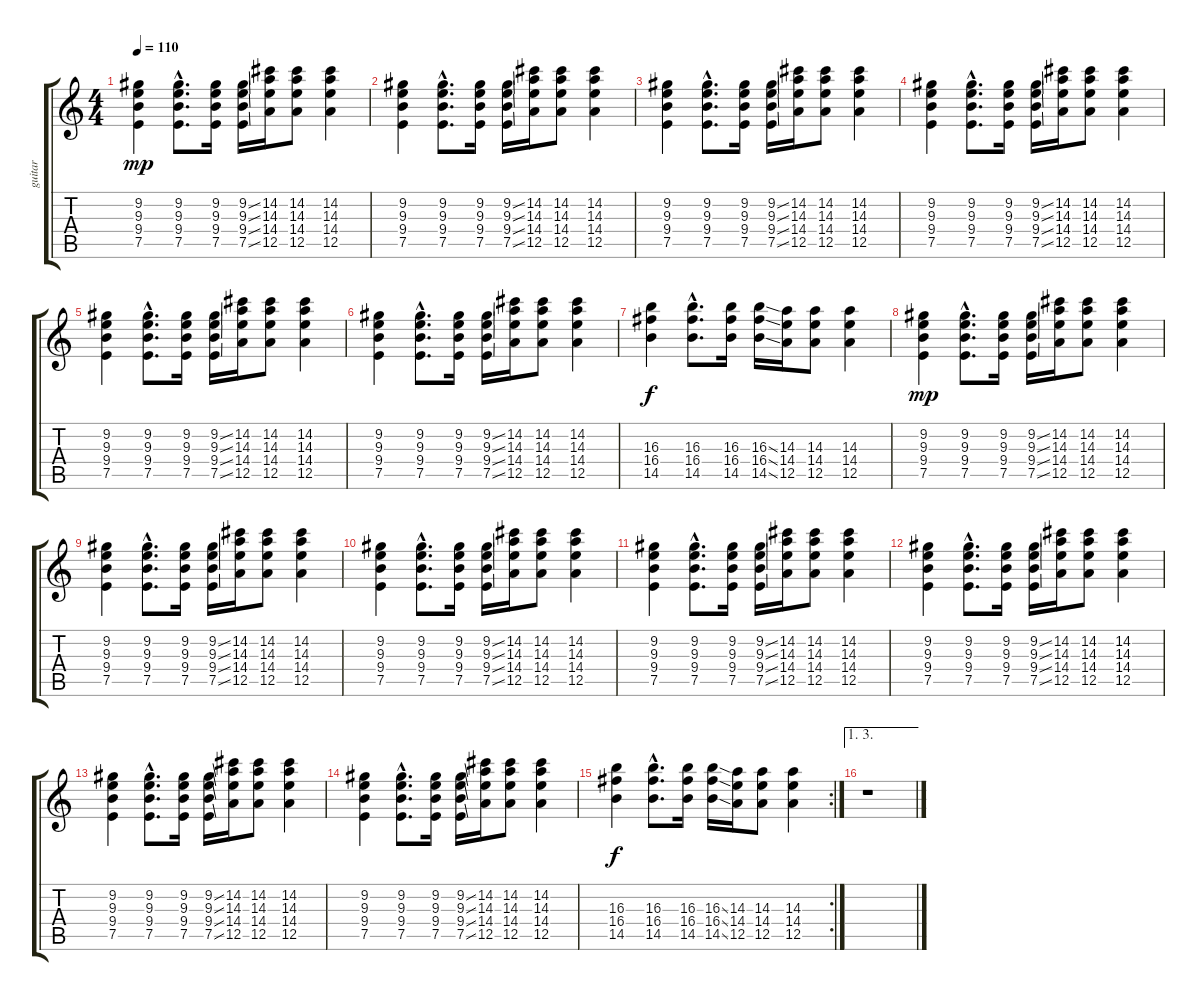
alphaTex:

\track ("guitar" "guitar") {instrument overdrivenguitar}
\staff {score tabs}
\tuning (E4 B3 G3 D3 A2 E2) {hide}
\ts (4 4)
\tempo 110
\clef g2
\ks c
(9.2 9.3 9.4 7.5).4{dy mp} (9.2{hac} 9.3{hac} 9.4{hac} 7.5{hac}).8{d} (9.2 9.3 9.4 7.5).16 (9.2{ss} 9.3{ss} 9.4{ss} 7.5{ss}).16 (14.2 14.3 14.4 12.5).16 (14.2 14.3 14.4 12.5).8 (14.2 14.3 14.4 12.5).4 |
(9.2 9.3 9.4 7.5).4 (9.2{hac} 9.3{hac} 9.4{hac} 7.5{hac}).8{d} (9.2 9.3 9.4 7.5).16 (9.2{ss} 9.3{ss} 9.4{ss} 7.5{ss}).16 (14.2 14.3 14.4 12.5).16 (14.2 14.3 14.4 12.5).8 (14.2 14.3 14.4 12.5).4 |
(9.2 9.3 9.4 7.5).4 (9.2{hac} 9.3{hac} 9.4{hac} 7.5{hac}).8{d} (9.2 9.3 9.4 7.5).16 (9.2{ss} 9.3{ss} 9.4{ss} 7.5{ss}).16 (14.2 14.3 14.4 12.5).16 (14.2 14.3 14.4 12.5).8 (14.2 14.3 14.4 12.5).4 |
(9.2 9.3 9.4 7.5).4 (9.2{hac} 9.3{hac} 9.4{hac} 7.5{hac}).8{d} (9.2 9.3 9.4 7.5).16 (9.2{ss} 9.3{ss} 9.4{ss} 7.5{ss}).16 (14.2 14.3 14.4 12.5).16 (14.2 14.3 14.4 12.5).8 (14.2 14.3 14.4 12.5).4 |
(9.2 9.3 9.4 7.5).4 (9.2{hac} 9.3{hac} 9.4{hac} 7.5{hac}).8{d} (9.2 9.3 9.4 7.5).16 (9.2{ss} 9.3{ss} 9.4{ss} 7.5{ss}).16 (14.2 14.3 14.4 12.5).16 (14.2 14.3 14.4 12.5).8 (14.2 14.3 14.4 12.5).4 |
(9.2 9.3 9.4 7.5).4 (9.2{hac} 9.3{hac} 9.4{hac} 7.5{hac}).8{d} (9.2 9.3 9.4 7.5).16 (9.2{ss} 9.3{ss} 9.4{ss} 7.5{ss}).16 (14.2 14.3 14.4 12.5).16 (14.2 14.3 14.4 12.5).8 (14.2 14.3 14.4 12.5).4 |
(16.3 16.4 14.5).4{dy f} (16.3{hac} 16.4{hac} 14.5{hac}).8{d} (16.3 16.4 14.5).16 (16.3{ss} 16.4{ss} 14.5{ss}).16 (14.3 14.4 12.5).16 (14.3 14.4 12.5).8 (14.3 14.4 12.5).4 |
(9.2 9.3 9.4 7.5).4{dy mp} (9.2{hac} 9.3{hac} 9.4{hac} 7.5{hac}).8{d} (9.2 9.3 9.4 7.5).16 (9.2{ss} 9.3{ss} 9.4{ss} 7.5{ss}).16 (14.2 14.3 14.4 12.5).16 (14.2 14.3 14.4 12.5).8 (14.2 14.3 14.4 12.5).4 |
(9.2 9.3 9.4 7.5).4 (9.2{hac} 9.3{hac} 9.4{hac} 7.5{hac}).8{d} (9.2 9.3 9.4 7.5).16 (9.2{ss} 9.3{ss} 9.4{ss} 7.5{ss}).16 (14.2 14.3 14.4 12.5).16 (14.2 14.3 14.4 12.5).8 (14.2 14.3 14.4 12.5).4 |
(9.2 9.3 9.4 7.5).4 (9.2{hac} 9.3{hac} 9.4{hac} 7.5{hac}).8{d} (9.2 9.3 9.4 7.5).16 (9.2{ss} 9.3{ss} 9.4{ss} 7.5{ss}).16 (14.2 14.3 14.4 12.5).16 (14.2 14.3 14.4 12.5).8 (14.2 14.3 14.4 12.5).4 |
(9.2 9.3 9.4 7.5).4 (9.2{hac} 9.3{hac} 9.4{hac} 7.5{hac}).8{d} (9.2 9.3 9.4 7.5).16 (9.2{ss} 9.3{ss} 9.4{ss} 7.5{ss}).16 (14.2 14.3 14.4 12.5).16 (14.2 14.3 14.4 12.5).8 (14.2 14.3 14.4 12.5).4 |
(9.2 9.3 9.4 7.5).4 (9.2{hac} 9.3{hac} 9.4{hac} 7.5{hac}).8{d} (9.2 9.3 9.4 7.5).16 (9.2{ss} 9.3{ss} 9.4{ss} 7.5{ss}).16 (14.2 14.3 14.4 12.5).16 (14.2 14.3 14.4 12.5).8 (14.2 14.3 14.4 12.5).4 |
(9.2 9.3 9.4 7.5).4 (9.2{hac} 9.3{hac} 9.4{hac} 7.5{hac}).8{d} (9.2 9.3 9.4 7.5).16 (9.2{ss} 9.3{ss} 9.4{ss} 7.5{ss}).16 (14.2 14.3 14.4 12.5).16 (14.2 14.3 14.4 12.5).8 (14.2 14.3 14.4 12.5).4 |
(9.2 9.3 9.4 7.5).4 (9.2{hac} 9.3{hac} 9.4{hac} 7.5{hac}).8{d} (9.2 9.3 9.4 7.5).16 (9.2{ss} 9.3{ss} 9.4{ss} 7.5{ss}).16 (14.2 14.3 14.4 12.5).16 (14.2 14.3 14.4 12.5).8 (14.2 14.3 14.4 12.5).4 |
\rc 2
(16.3 16.4 14.5).4{dy f} (16.3{hac} 16.4{hac} 14.5{hac}).8{d} (16.3 16.4 14.5).16 (16.3{ss} 16.4{ss} 14.5{ss}).16 (14.3 14.4 12.5).16 (14.3 14.4 12.5).8 (14.3 14.4 12.5).4 |
\ae (1 3)
r.1
